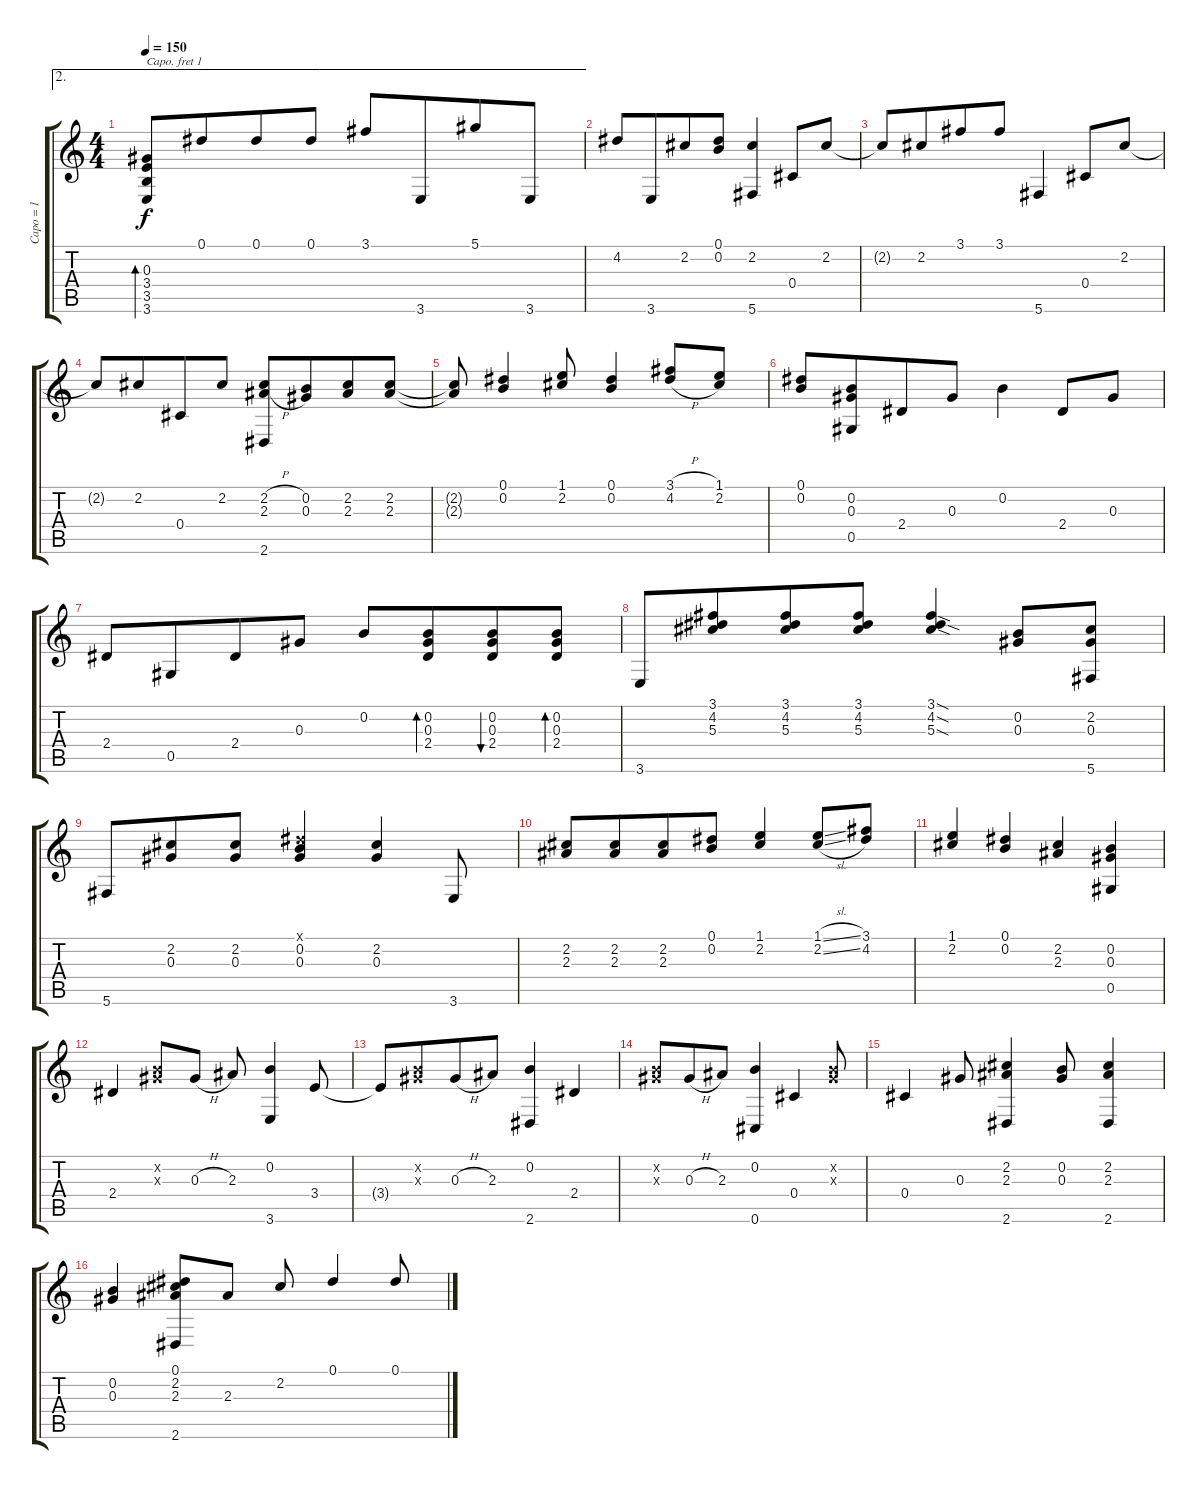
\track ("Capo = 1" "Capo = 1") {instrument acousticguitarsteel}
\staff {score tabs}
\capo 1
\tuning (D4 Bb3 G3 C3 G2 C2) {hide}
\ae 2
\ts (4 4)
\tempo 150
\clef g2
\ks c
(0.3 3.4 3.5 3.6).8{bd 120 dy f} 0.1.8{beam merge} 0.1.8{beam Up} 0.1.8{beam Up} 3.1.8 3.6.8{beam merge} 5.1.8 3.6.8 |
4.2.8 3.6.8{beam merge} 2.2.8 (0.1 0.2).8 (2.2 5.6).4 0.4.8 2.2.8 |
2.2{t}.8{beam Up} 2.2.8{beam Up beam merge} 3.1.8{beam Up} 3.1.8{beam Up} 5.6.4 0.4.8 2.2.8 |
2.2{t}.8{beam Up} 2.2.8{beam Up beam merge} 0.4.8 2.2.8{beam Up} (2.2{h} 2.3{h} 2.6).8 (0.2 0.3).8{beam Up beam merge} (2.2 2.3).8{beam Up} (2.2 2.3).8{beam Up} |
(2.2{t} 2.3{t}).8{beam Up} (0.1 0.2).4{beam Up} (1.1 2.2).8{beam Up} (0.1 0.2).4{beam Up} (3.1{h} 4.2{h}).8{beam Up} (1.1 2.2).8{beam Up} |
(0.1 0.2).8 (0.2 0.3 0.5).8{beam merge} 2.4.8 0.3.8 0.2.4 2.4.8 0.3.8 |
2.4.8 0.5.8{beam merge} 2.4.8 0.3.8 0.2.8 (0.2 0.3 2.4).8{bd 60 beam merge} (0.2 0.3 2.4).8{bu 60} (0.2 0.3 2.4).8{bd 60} |
3.6.8 (3.1 4.2 5.3).8{beam merge} (3.1 4.2 5.3).8{beam Up} (3.1 4.2 5.3).8{beam Up} (3.1{sod} 4.2{sod} 5.3{sod}).4{beam Up} (0.2 0.3).8 (2.2 0.3 5.6).8 |
5.6.8 (2.2 0.3).8{beam merge} (2.2 0.3).8{beam Up} (0.1{x} 0.2 0.3).4{beam Up} (2.2 0.3).4{beam Up} 3.6.8{beam Up} |
(2.2 2.3).8{beam Up} (2.2 2.3).8{beam Up beam merge} (2.2 2.3).8{beam Up} (0.1 0.2).8{beam Up} (1.1 2.2).4{beam Up} (1.1{sl} 2.2{sl}).8{beam Up} (3.1 4.2).8{beam Up} |
(1.1 2.2).4{beam Up} (0.1 0.2).4{beam Up} (2.2 2.3).4{beam Up} (0.2 0.3 0.5).4 |
2.4.4 (0.2{x} 0.3{x}).8{beam merge} 0.3{h}.8 2.3.8 (0.2 3.6).4 3.4.8 |
3.4{t}.8 (0.2{x} 0.3{x}).8{beam merge} 0.3{h}.8 2.3.8 (0.2 2.6).4 2.4.4 |
(0.2{x} 0.3{x}).8 0.3{h}.8{beam merge} 2.3.8 (0.2 0.6).4 0.4.4 (0.2{x} 0.3{x}).8 |
0.4.4 0.3.8 (2.2 2.3 2.6).4 (0.2 0.3).8 (2.2 2.3 2.6).4 |
(0.2 0.3).4 (0.1 2.2 2.3 2.6).8 2.3.8 2.2.8{beam Up} 0.1.4{beam Up} 0.1.8{beam Up}
